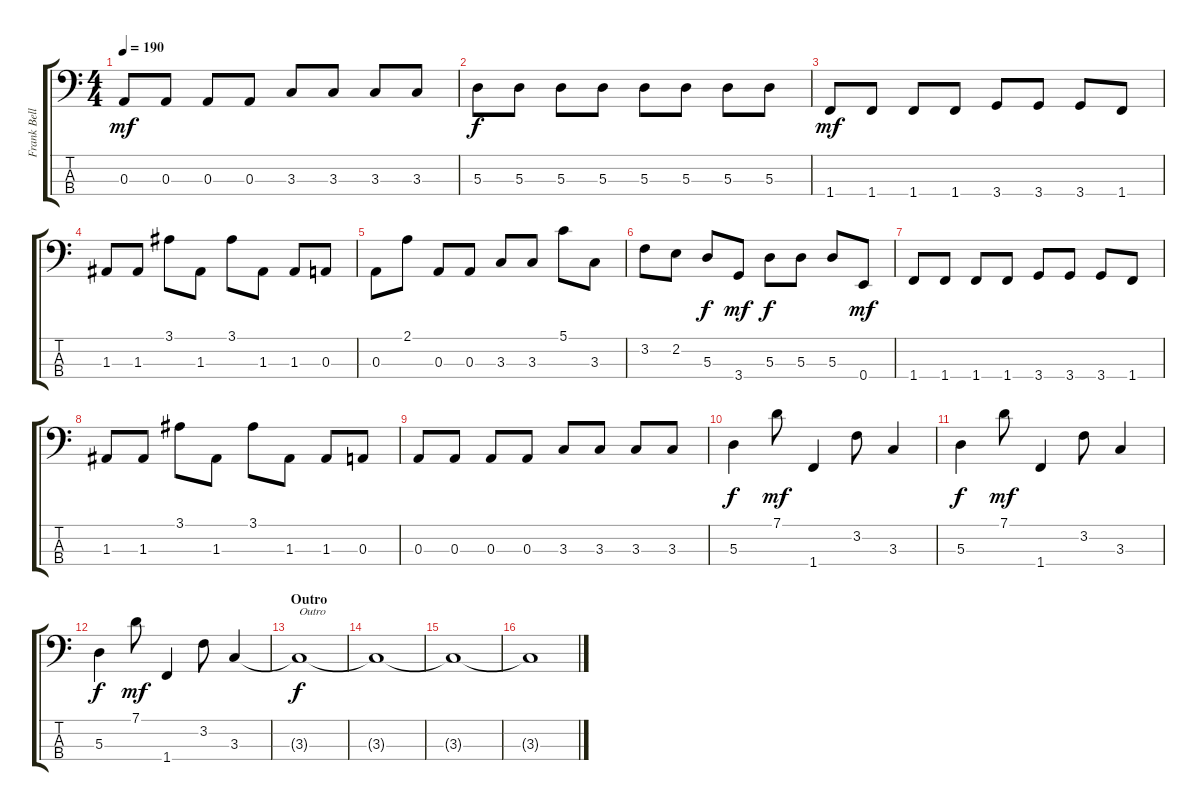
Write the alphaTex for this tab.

\track ("Frank Bello" "Frank Bell") {instrument electricbasspick}
\staff {score tabs}
\tuning (G2 D2 A1 E1) {hide}
\ts (4 4)
\tempo 190
\clef f4
\ks c
0.3.8{dy mf} 0.3.8 0.3.8 0.3.8 3.3.8 3.3.8 3.3.8 3.3.8 |
5.3.8{dy f} 5.3.8 5.3.8 5.3.8 5.3.8 5.3.8 5.3.8 5.3.8 |
1.4.8{dy mf} 1.4.8 1.4.8 1.4.8 3.4.8 3.4.8 3.4.8 1.4.8 |
1.3.8 1.3.8 3.1.8 1.3.8 3.1.8 1.3.8 1.3.8 0.3.8 |
0.3.8 2.1.8 0.3.8 0.3.8 3.3.8 3.3.8 5.1.8 3.3.8 |
3.2.8 2.2.8 5.3.8{dy f} 3.4.8{dy mf} 5.3.8{dy f} 5.3.8 5.3.8 0.4.8{dy mf} |
1.4.8 1.4.8 1.4.8 1.4.8 3.4.8 3.4.8 3.4.8 1.4.8 |
1.3.8 1.3.8 3.1.8 1.3.8 3.1.8 1.3.8 1.3.8 0.3.8 |
0.3.8 0.3.8 0.3.8 0.3.8 3.3.8 3.3.8 3.3.8 3.3.8 |
5.3.4{dy f} 7.1.8{dy mf} 1.4.4 3.2.8 3.3.4 |
5.3.4{dy f} 7.1.8{dy mf} 1.4.4 3.2.8 3.3.4 |
5.3.4{dy f} 7.1.8{dy mf} 1.4.4 3.2.8 3.3.4 |
\section ("" "Outro")
3.3{t}.1{txt "Outro" dy f} |
3.3{t}.1 |
3.3{t}.1 |
3.3{t}.1
